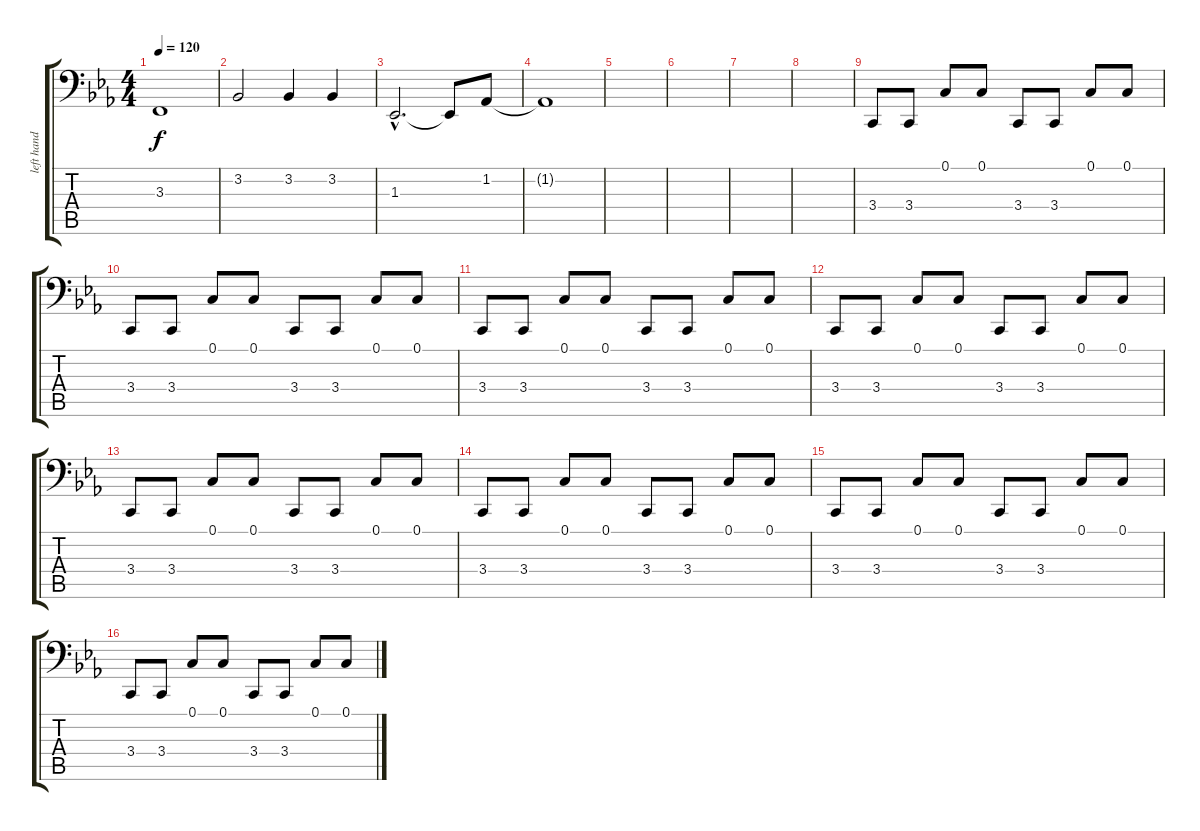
\track ("left hand piano 2" "left hand ") {instrument brightacousticpiano}
\staff {score tabs}
\tuning (C3 G2 D2 A1 E1 B0) {hide}
\ts (4 4)
\tempo 120
\clef f4
\ks eb
3.3.1{dy f} |
3.2.2 3.2.4 3.2.4 |
1.3{hac}.2{d} 1.3{t}.8 1.2.8 |
1.2{t}.1 |
|
|
|
|
3.4.8 3.4.8 0.1.8 0.1.8 3.4.8 3.4.8 0.1.8 0.1.8 |
3.4.8 3.4.8 0.1.8 0.1.8 3.4.8 3.4.8 0.1.8 0.1.8 |
3.4.8 3.4.8 0.1.8 0.1.8 3.4.8 3.4.8 0.1.8 0.1.8 |
3.4.8 3.4.8 0.1.8 0.1.8 3.4.8 3.4.8 0.1.8 0.1.8 |
3.4.8 3.4.8 0.1.8 0.1.8 3.4.8 3.4.8 0.1.8 0.1.8 |
3.4.8 3.4.8 0.1.8 0.1.8 3.4.8 3.4.8 0.1.8 0.1.8 |
3.4.8 3.4.8 0.1.8 0.1.8 3.4.8 3.4.8 0.1.8 0.1.8 |
3.4.8 3.4.8 0.1.8 0.1.8 3.4.8 3.4.8 0.1.8 0.1.8
